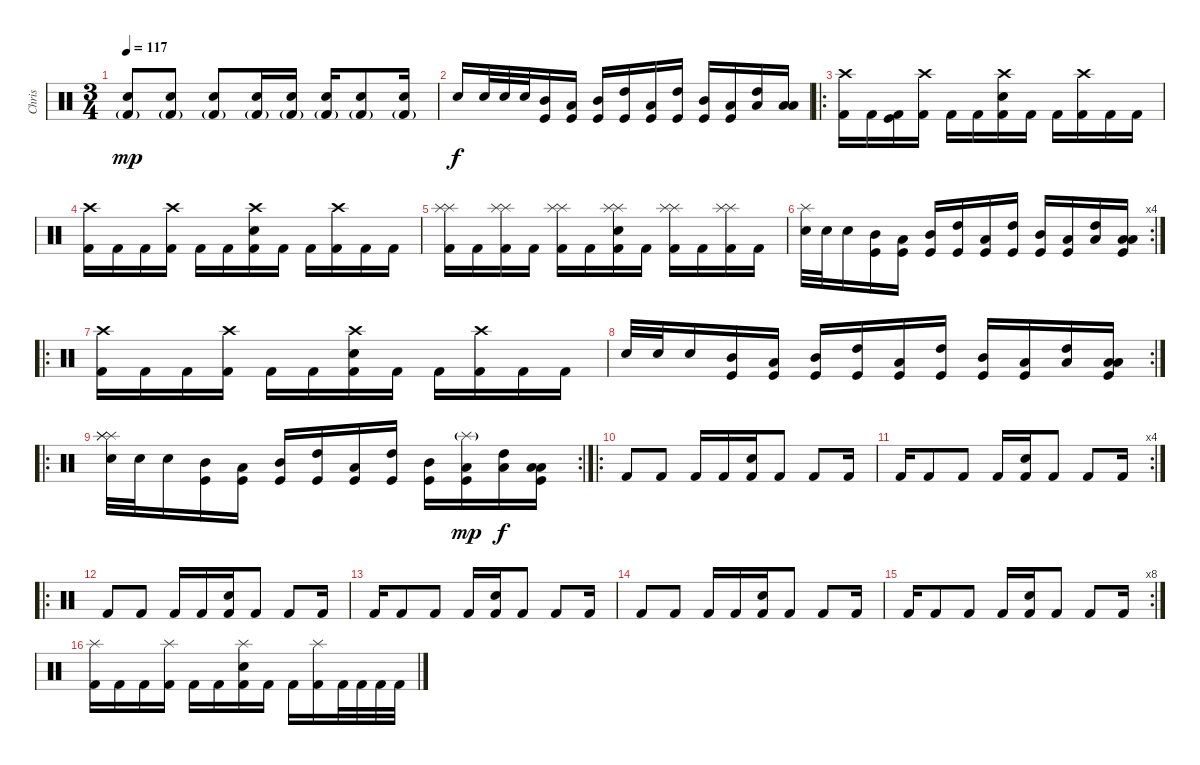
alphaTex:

\track ("Chris" "Chris") {instrument percussion}
\staff {score}
\articulation defaults
\ts (3 4)
\tempo 117
\clef neutral
\ks c
("Kick (hit) 2"{g} "Electric Snare (hit)").8{dy mp} ("Kick (hit) 2"{g} "Electric Snare (hit)").8 ("Kick (hit) 2"{g} "Electric Snare (hit)").8 ("Kick (hit) 2"{g} "Electric Snare (hit)").16 ("Kick (hit) 2"{g} "Electric Snare (hit)").16 ("Kick (hit) 2"{g} "Electric Snare (hit)").16 ("Kick (hit) 2"{g} "Electric Snare (hit)").8 ("Kick (hit) 2"{g} "Electric Snare (hit)").16 |
"Electric Snare (hit)".16{dy f} "Electric Snare (hit)".32 "Electric Snare (hit)".32 "Electric Snare (hit)".32 ("Mid Tom (hit)" "Kick (hit)").16 ("Low Tom (hit)" "Kick (hit)").16 ("Mid Tom (hit)" "Kick (hit)").16 ("High Tom (hit)" "Kick (hit)").16 ("Low Tom (hit)" "Kick (hit)").16 ("High Tom (hit)" "Kick (hit)").16 ("Mid Tom (hit)" "Kick (hit)").16 ("Low Tom (hit)" "Kick (hit)").16 ("High Tom (hit)" "Low Floor Tom (hit)").16 ("Low Floor Tom (hit)" "Low Floor Tom (hit)").16 |
\ro
("Kick (hit) 2" "Crash high (hit)").16 "Kick (hit) 2".16 ("Kick (hit)" "Kick (hit) 2").16 ("Kick (hit) 2" "Crash high (hit)").16 "Kick (hit) 2".16 "Kick (hit) 2".16 ("Kick (hit) 2" "Electric Snare (hit)" "Crash high (hit)").16 "Kick (hit) 2".16 "Kick (hit) 2".16 ("Kick (hit) 2" "Crash high (hit)").16 "Kick (hit) 2".16 "Kick (hit) 2".16 |
("Kick (hit) 2" "Crash high (hit)").16 "Kick (hit) 2".16 "Kick (hit) 2".16 ("Kick (hit) 2" "Crash high (hit)").16 "Kick (hit) 2".16 "Kick (hit) 2".16 ("Kick (hit) 2" "Electric Snare (hit)" "Crash high (hit)").16 "Kick (hit) 2".16 "Kick (hit) 2".16 ("Kick (hit) 2" "Crash high (hit)").16 "Kick (hit) 2".16 "Kick (hit) 2".16 |
("Splash (hit)" "Kick (hit) 2" "Splash (hit)").16 "Kick (hit) 2".16 ("Splash (hit)" "Kick (hit) 2" "Splash (hit)").16 "Kick (hit) 2".16 ("Splash (hit)" "Kick (hit) 2" "Splash (hit)").16 "Kick (hit) 2".16 ("Splash (hit)" "Kick (hit) 2" "Electric Snare (hit)" "Splash (hit)").16 "Kick (hit) 2".16 ("Splash (hit)" "Kick (hit) 2" "Splash (hit)").16 "Kick (hit) 2".16 ("Splash (hit)" "Kick (hit) 2" "Splash (hit)").16 "Kick (hit) 2".16 |
\rc 4
("Electric Snare (hit)" "Splash (hit)").32 "Electric Snare (hit)".32 "Electric Snare (hit)".16 ("Mid Tom (hit)" "Kick (hit)").16 ("Low Tom (hit)" "Kick (hit)").16 ("Mid Tom (hit)" "Kick (hit)").16 ("High Tom (hit)" "Kick (hit)").16 ("Low Tom (hit)" "Kick (hit)").16 ("High Tom (hit)" "Kick (hit)").16 ("Mid Tom (hit)" "Kick (hit)").16 ("Low Tom (hit)" "Kick (hit)").16 ("High Tom (hit)" "Low Floor Tom (hit)").16 ("Low Floor Tom (hit)" "Kick (hit)" "Low Floor Tom (hit)").16 |
\ro
("Kick (hit) 2" "Crash high (hit)").16 "Kick (hit) 2".16 "Kick (hit) 2".16 ("Kick (hit) 2" "Crash high (hit)").16 "Kick (hit) 2".16 "Kick (hit) 2".16 ("Kick (hit) 2" "Electric Snare (hit)" "Crash high (hit)").16 "Kick (hit) 2".16 "Kick (hit) 2".16 ("Kick (hit) 2" "Crash high (hit)").16 "Kick (hit) 2".16 "Kick (hit) 2".16 |
\rc 2 "Electric Snare (hit)".32 "Electric Snare (hit)".32 "Electric Snare (hit)".16
("Mid Tom (hit)" "Kick (hit)").16 ("Low Tom (hit)" "Kick (hit)").16 ("Mid Tom (hit)" "Kick (hit)").16 ("High Tom (hit)" "Kick (hit)").16 ("Low Tom (hit)" "Kick (hit)").16 ("High Tom (hit)" "Kick (hit)").16 ("Mid Tom (hit)" "Kick (hit)").16 ("Low Tom (hit)" "Kick (hit)").16 ("High Tom (hit)" "Low Floor Tom (hit)").16 ("Low Floor Tom (hit)" "Kick (hit)" "Low Floor Tom (hit)").16 |
\ro
\rc 2
("Splash (hit)" "Electric Snare (hit)" "Splash (hit)" "Splash (hit)").32 "Electric Snare (hit)".32 "Electric Snare (hit)".16 ("Mid Tom (hit)" "Kick (hit)").16 ("Low Tom (hit)" "Kick (hit)").16 ("Mid Tom (hit)" "Kick (hit)").16 ("High Tom (hit)" "Kick (hit)").16 ("Low Tom (hit)" "Kick (hit)").16 ("High Tom (hit)" "Kick (hit)").16 ("Mid Tom (hit)" "Kick (hit)").16 ("Splash (hit)"{g} "Low Tom (hit)" "Kick (hit)").16{dy mp} ("High Tom (hit)" "Low Floor Tom (hit)").16{dy f} ("Low Floor Tom (hit)" "Kick (hit)" "Low Floor Tom (hit)").16 |
\ro "Kick (hit) 2".8 "Kick (hit) 2".8 "Kick (hit) 2".16 "Kick (hit) 2".16
("Kick (hit) 2" "Electric Snare (hit)").16 "Kick (hit) 2".8 "Kick (hit) 2".8 "Kick (hit) 2".16 |
\rc 4 "Kick (hit) 2".16 "Kick (hit) 2".8 "Kick (hit) 2".8 "Kick (hit) 2".16
("Kick (hit) 2" "Electric Snare (hit)").16 "Kick (hit) 2".8 "Kick (hit) 2".8 "Kick (hit) 2".16 |
\ro "Kick (hit) 2".8 "Kick (hit) 2".8 "Kick (hit) 2".16 "Kick (hit) 2".16
("Kick (hit) 2" "Electric Snare (hit)").16 "Kick (hit) 2".8 "Kick (hit) 2".8 "Kick (hit) 2".16 |
"Kick (hit) 2".16 "Kick (hit) 2".8 "Kick (hit) 2".8 "Kick (hit) 2".16 ("Kick (hit) 2" "Electric Snare (hit)").16 "Kick (hit) 2".8 "Kick (hit) 2".8 "Kick (hit) 2".16 |
"Kick (hit) 2".8 "Kick (hit) 2".8 "Kick (hit) 2".16 "Kick (hit) 2".16 ("Kick (hit) 2" "Electric Snare (hit)").16 "Kick (hit) 2".8 "Kick (hit) 2".8 "Kick (hit) 2".16 |
\rc 8 "Kick (hit) 2".16 "Kick (hit) 2".8 "Kick (hit) 2".8 "Kick (hit) 2".16
("Kick (hit) 2" "Electric Snare (hit)").16 "Kick (hit) 2".8 "Kick (hit) 2".8 "Kick (hit) 2".16 |
("Kick (hit) 2" "Splash (hit)").16 "Kick (hit) 2".16 "Kick (hit) 2".16 ("Kick (hit) 2" "Splash (hit)").16 "Kick (hit) 2".16 "Kick (hit) 2".16 ("Electric Snare (hit)" "Kick (hit) 2" "Splash (hit)").16 "Kick (hit) 2".16 "Kick (hit) 2".16 ("Kick (hit) 2" "Splash (hit)").16 "Kick (hit) 2".32 "Kick (hit) 2".32 "Kick (hit) 2".32 "Kick (hit) 2".32
